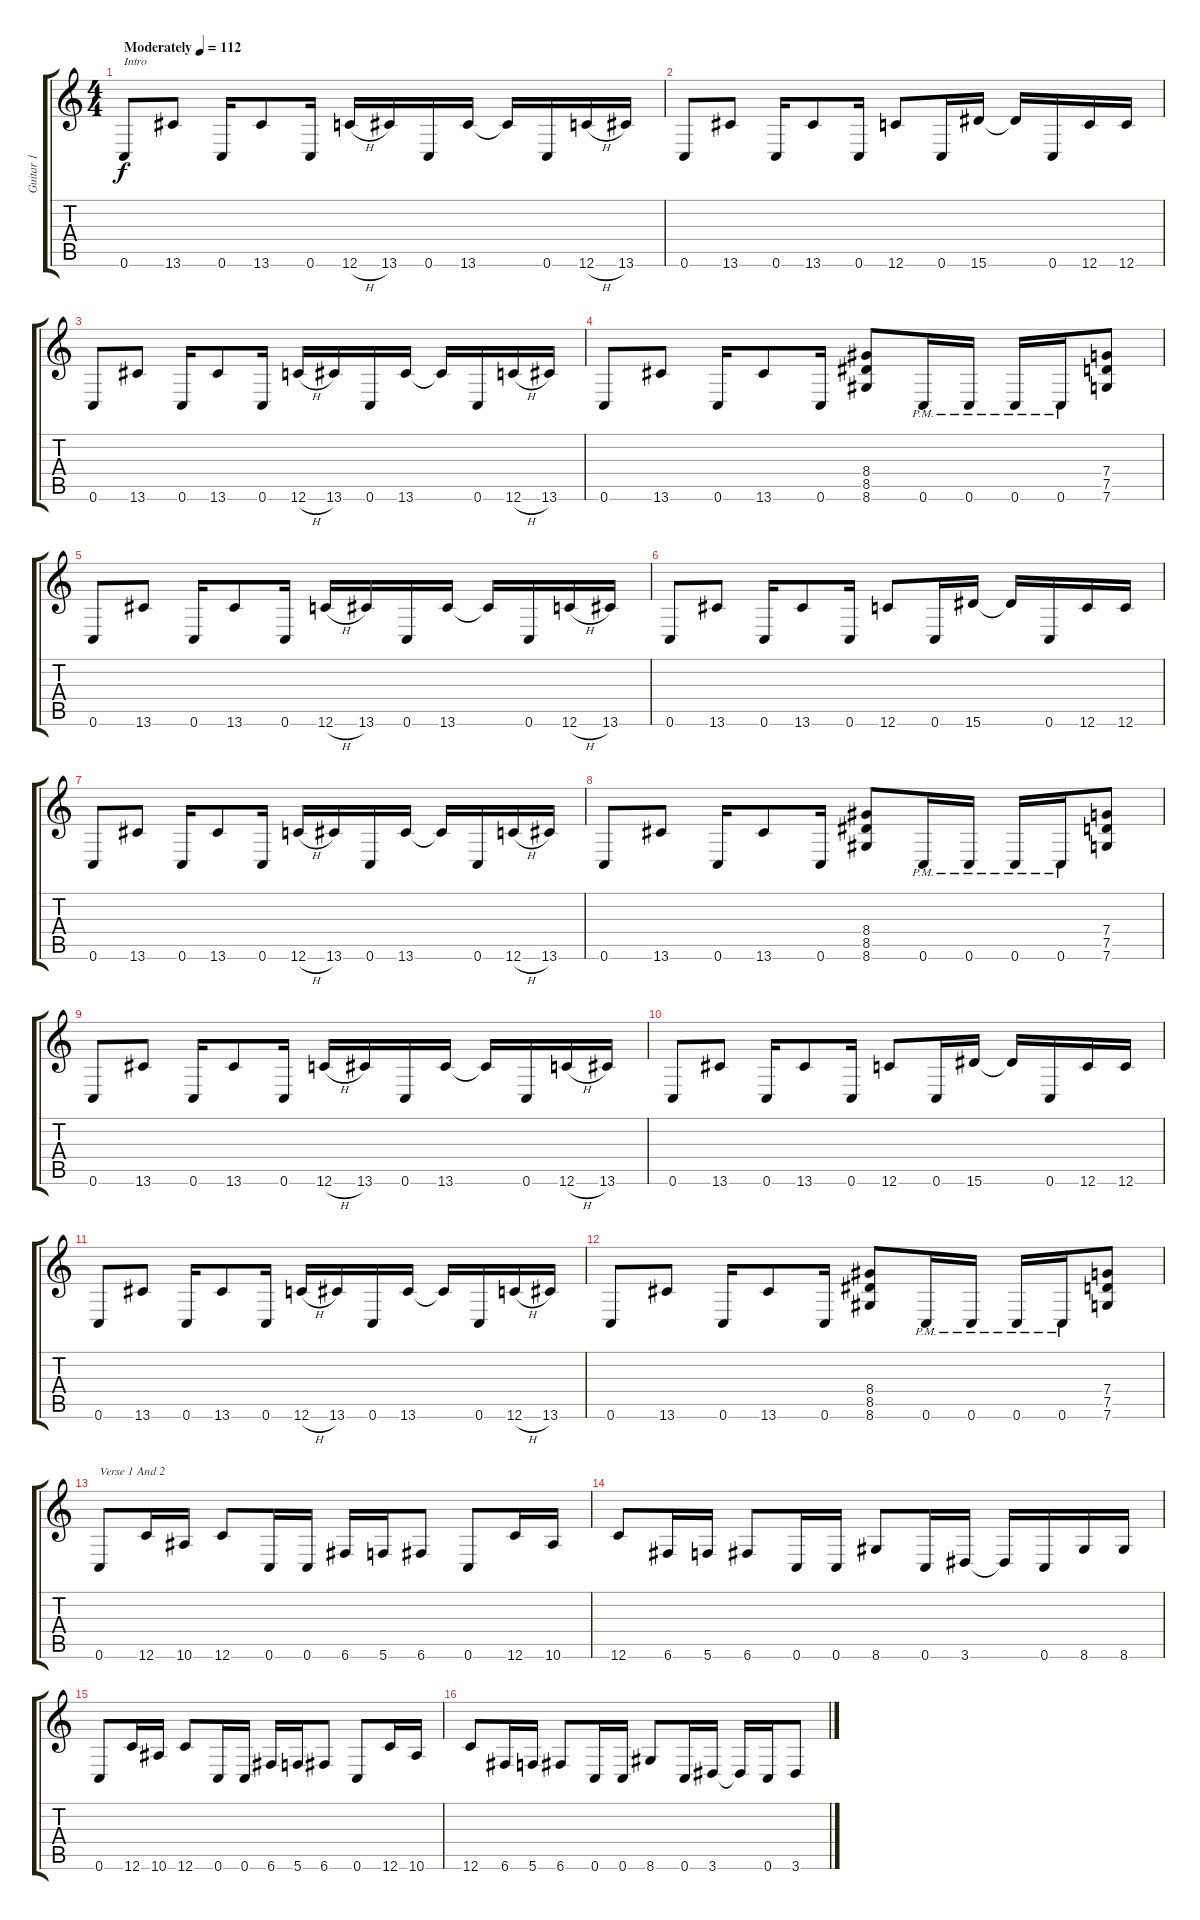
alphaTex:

\track ("Guitar 1" "Guitar 1") {instrument distortionguitar}
\staff {score tabs}
\tuning (D4 A3 F3 C3 G2 C2) {hide}
\ts (4 4)
\tempo (112 "Moderately")
\clef g2
\ks c
0.6.8{txt "Intro" dy f instrument distortionguitar} 13.6.8 0.6.16 13.6.8 0.6.16 12.6{h}.16 13.6.16 0.6.16 13.6.16 13.6{t}.16 0.6.16 12.6{h}.16 13.6.16 |
0.6.8 13.6.8 0.6.16 13.6.8 0.6.16 12.6.8 0.6.16 15.6.16 15.6{t}.16 0.6.16 12.6.16 12.6.16 |
0.6.8 13.6.8 0.6.16 13.6.8 0.6.16 12.6{h}.16 13.6.16 0.6.16 13.6.16 13.6{t}.16 0.6.16 12.6{h}.16 13.6.16 |
0.6.8 13.6.8 0.6.16 13.6.8 0.6.16 (8.4 8.5 8.6).8 0.6{pm}.16 0.6{pm}.16 0.6{pm}.16 0.6{pm}.16 (7.4 7.5 7.6).8 |
0.6.8 13.6.8 0.6.16 13.6.8 0.6.16 12.6{h}.16 13.6.16 0.6.16 13.6.16 13.6{t}.16 0.6.16 12.6{h}.16 13.6.16 |
0.6.8 13.6.8 0.6.16 13.6.8 0.6.16 12.6.8 0.6.16 15.6.16 15.6{t}.16 0.6.16 12.6.16 12.6.16 |
0.6.8 13.6.8 0.6.16 13.6.8 0.6.16 12.6{h}.16 13.6.16 0.6.16 13.6.16 13.6{t}.16 0.6.16 12.6{h}.16 13.6.16 |
0.6.8 13.6.8 0.6.16 13.6.8 0.6.16 (8.4 8.5 8.6).8 0.6{pm}.16 0.6{pm}.16 0.6{pm}.16 0.6{pm}.16 (7.4 7.5 7.6).8 |
0.6.8 13.6.8 0.6.16 13.6.8 0.6.16 12.6{h}.16 13.6.16 0.6.16 13.6.16 13.6{t}.16 0.6.16 12.6{h}.16 13.6.16 |
0.6.8 13.6.8 0.6.16 13.6.8 0.6.16 12.6.8 0.6.16 15.6.16 15.6{t}.16 0.6.16 12.6.16 12.6.16 |
0.6.8 13.6.8 0.6.16 13.6.8 0.6.16 12.6{h}.16 13.6.16 0.6.16 13.6.16 13.6{t}.16 0.6.16 12.6{h}.16 13.6.16 |
0.6.8 13.6.8 0.6.16 13.6.8 0.6.16 (8.4 8.5 8.6).8 0.6{pm}.16 0.6{pm}.16 0.6{pm}.16 0.6{pm}.16 (7.4 7.5 7.6).8 |
0.6.8{txt "Verse 1 And 2"} 12.6.16 10.6.16 12.6.8 0.6.16 0.6.16 6.6.16 5.6.16 6.6.8 0.6.8 12.6.16 10.6.16 |
12.6.8 6.6.16 5.6.16 6.6.8 0.6.16 0.6.16 8.6.8 0.6.16 3.6.16 3.6{t}.16 0.6.16 8.6.16 8.6.16 |
0.6.8 12.6.16 10.6.16 12.6.8 0.6.16 0.6.16 6.6.16 5.6.16 6.6.8 0.6.8 12.6.16 10.6.16 |
12.6.8 6.6.16 5.6.16 6.6.8 0.6.16 0.6.16 8.6.8 0.6.16 3.6.16 3.6{t}.16 0.6.16 3.6.8
